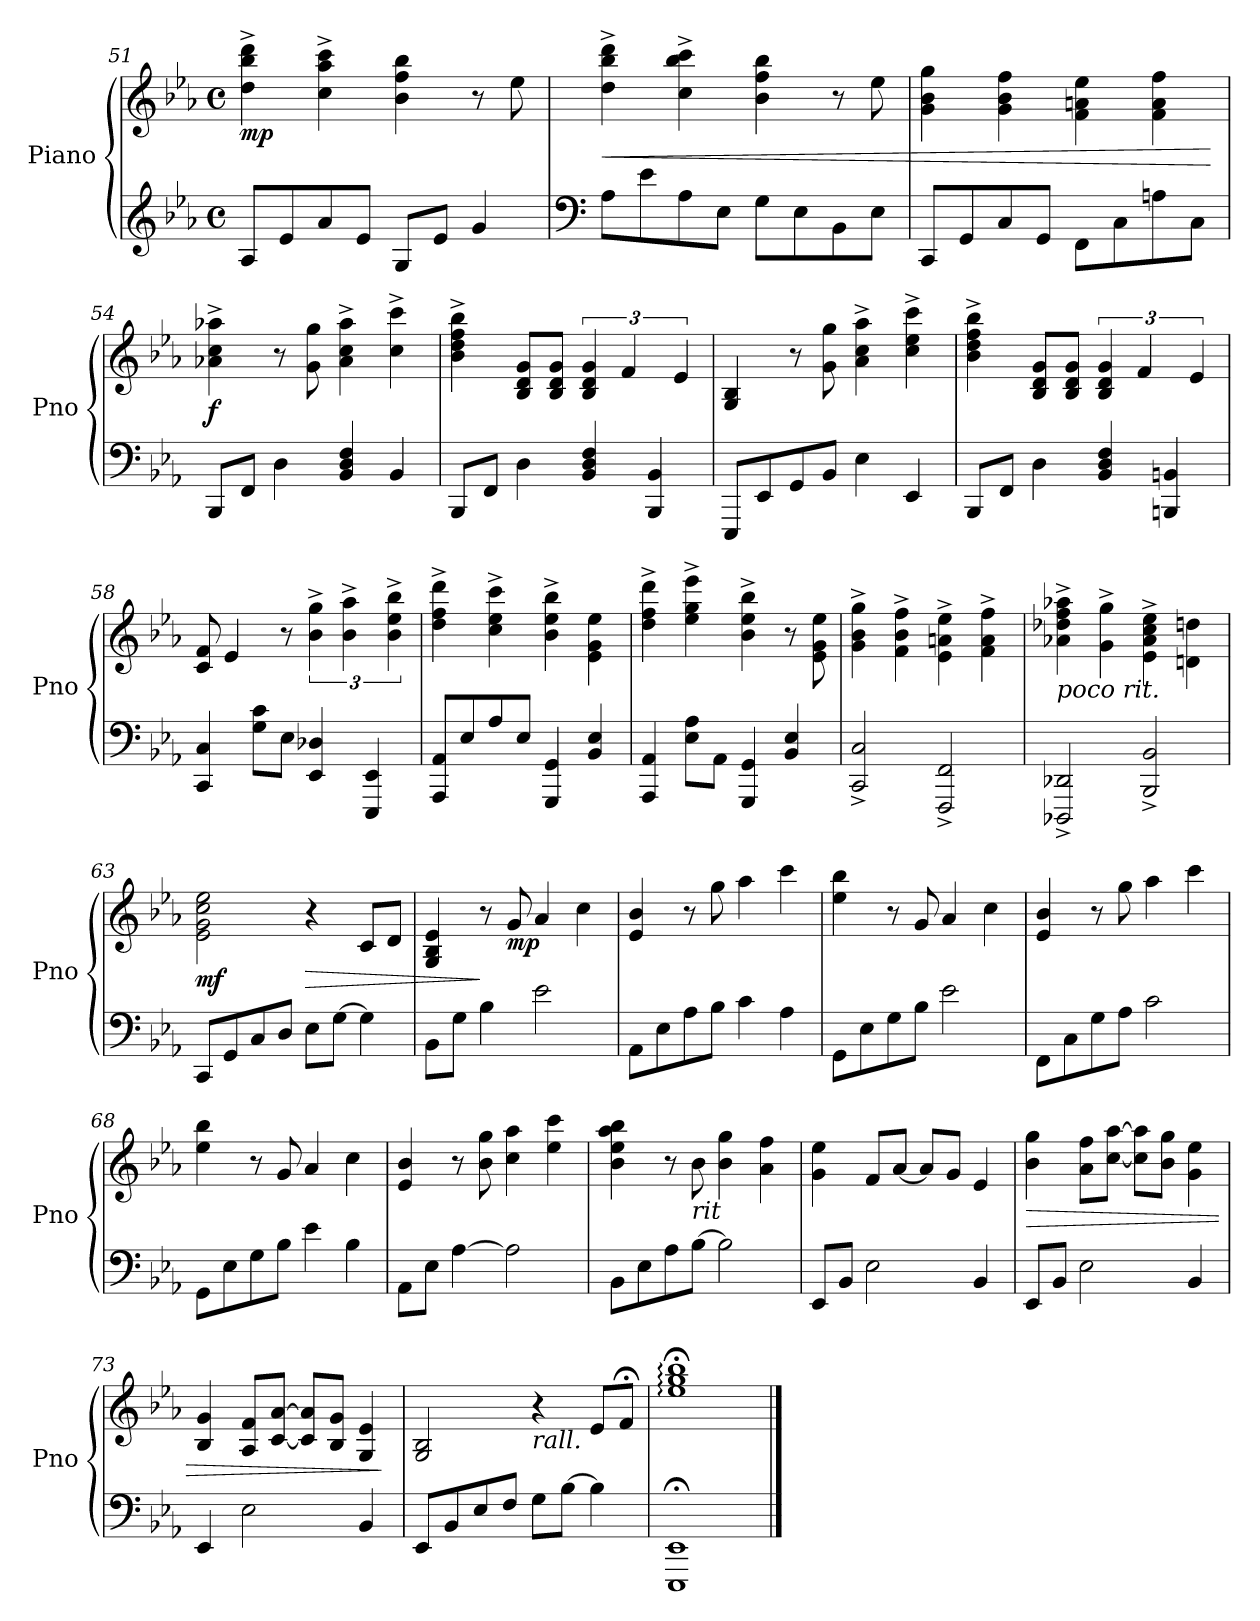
**kern	**kern	**dynam
*part1	*part1	*part1
*staff2	*staff1	*staff1/2
*I"Piano	*	*
*I'Pno	*	*
*clefG2	*clefG2	*
*k[b-e-a-]	*k[b-e-a-]	*
*M4/4	*M4/4	*
*met(c)	*met(c)	*
=51	=51	=51
!	!	!LO:DY:b
8A-/L	4dd\^ 4bb-\^ 4ddd\^	mp
8e-/	.	.
8a-/	4cc\^ 4aa-\^ 4ccc\^	.
8e-/J	.	.
8G/L	4b-\ 4ff\ 4bb-\	.
8e-/J	.	.
4g/	8r	.
.	8ee-\	.
=52	=52	=52
*clefF4	*	*
!	!	!LO:HP:b
8A-\L	4dd\^ 4bb-\^ 4ddd\^	<
8e-\	.	.
8A-\	4cc\^ 4bb-\^ 4ccc\^	.
8E-\J	.	.
8G\L	4b-\ 4ff\ 4bb-\	.
8E-\	.	.
8BB-\	8r	.
8E-\J	8ee-\	.
=53	=53	=53
8CC/L	4g\ 4b-\ 4gg\	.
8GG/	.	.
8C/	4g\ 4b-\ 4ff\	.
8GG/J	.	.
8FF\L	4f\ 4an\ 4ee-\	.
8C\	.	.
8An\	4f\ 4a\ 4ff\	.
8C\J	.	.
.	.	[
!!LO:LB:g=z
=54	=54	=54
!	!	!LO:DY:b
8BBB-/L	4a-X\^ 4cc\^ 4aa-X\^	f
8FF/J	.	.
4D\	8r	.
.	8g\ 8gg\	.
4BB-/ 4D/ 4F/	4a-\^ 4cc\^ 4aa-\^	.
4BB-/	4cc\^ 4ccc\^	.
=55	=55	=55
8BBB-/L	4b-\^ 4dd\^ 4ff\^ 4bb-\^	.
8FF/J	.	.
4D\	8B-/ 8d/ 8g/L	.
.	8B-/ 8d/ 8g/J	.
4BB-/ 4D/ 4F/	6B-/ 6d/ 6g/	.
.	6f/	.
4BBB-/ 4BB-/	.	.
.	6e-/	.
=56	=56	=56
8EEE-/L	4G/ 4B-/	.
8EE-/	.	.
8GG/	8r	.
8BB-/J	8g\ 8gg\	.
4E-\	4a-\^ 4cc\^ 4aa-\^	.
4EE-/	4cc\^ 4ee-\^ 4ccc\^	.
=57	=57	=57
8BBB-/L	4b-\^ 4dd\^ 4ff\^ 4bb-\^	.
8FF/J	.	.
4D\	8B-/ 8d/ 8g/L	.
.	8B-/ 8d/ 8g/J	.
4BB-/ 4D/ 4F/	6B-/ 6d/ 6g/	.
.	6f/	.
4BBBn/ 4BBn/	.	.
.	6e-/	.
!!LO:LB:g=z
=58	=58	=58
4CC/ 4C/	8c/ 8f/	.
.	4e-/	.
8G\ 8c\L	.	.
8E-\J	8r	.
4EE-/ 4D-X/	6b-\^ 6gg\^	.
.	6b-\^ 6aa-\^	.
4EEE-/ 4EE-/	.	.
.	6b-\^ 6ee-\^ 6bb-\^	.
=59	=59	=59
8AAA-/ 8AA-/L	4dd\^ 4ff\^ 4ddd\^	.
8E-/	.	.
8A-/	4cc\^ 4ee-\^ 4ccc\^	.
8E-/J	.	.
4GGG/ 4GG/	4b-\^ 4ee-\^ 4bb-\^	.
4BB-/ 4E-/	4e-\ 4g\ 4ee-\	.
=60	=60	=60
4AAA-/ 4AA-/	4dd\^ 4ff\^ 4ddd\^	.
8E-\ 8A-\L	4ee-\^ 4gg\^ 4eee-\^	.
8AA-\J	.	.
4GGG/ 4GG/	4b-\^ 4ee-\^ 4bb-\^	.
4BB-/ 4E-/	8r	.
.	8e-\ 8g\ 8ee-\	.
=61	=61	=61
2CC/^ 2C/^	4g\^ 4b-\^ 4gg\^	.
.	4f\^ 4b-\^ 4ff\^	.
2FFF/^ 2FF/^	4e-\^ 4an\^ 4ee-\^	.
.	4f\^ 4a\^ 4ff\^	.
!!LO:LB:g=z
=62	=62	=62
!	!LO:TX:b:i:t=poco rit.	!
2DDD-X/^ 2DD-X/^	4a-X\^ 4dd-X\^ 4ff\^ 4aa-X\^	.
.	4g\^ 4gg\^	.
2BBB-/^ 2BB-/^	4e-\^ 4a-\^ 4cc\^ 4ee-\^	.
.	4dn\ 4ddn\	.
=63	=63	=63
!	!	!LO:DY:b
8CC/L	2e-\ 2g\ 2cc\ 2ee-\	mf
8GG/	.	.
8C/	.	.
8D/J	.	.
!	!	!LO:HP:b
8E-\L	4r	>
[8G\J	.	.
4G\]	8c/L	.
.	8d/J	.
=64	=64	=64
8BB-\L	4G/ 4B-/ 4e-/	.
8G\J	.	.
4B-\	8r	]
!	!	!LO:DY:b
.	8g/	mp
2e-\	4a-/	.
.	4cc\	.
=65	=65	=65
8AA-\L	4e-/ 4b-/	.
8E-\	.	.
8A-\	8r	.
8B-\J	8gg\	.
4c\	4aa-\	.
4A-\	4ccc\	.
=66	=66	=66
8GG\L	4ee-\ 4bb-\	.
8E-\	.	.
8G\	8r	.
8B-\J	8g/	.
2e-\	4a-/	.
.	4cc\	.
!!LO:LB:g=z
=67	=67	=67
8FF\L	4e-/ 4b-/	.
8C\	.	.
8G\	8r	.
8A-\J	8gg\	.
2c\	4aa-\	.
.	4ccc\	.
=68	=68	=68
8GG\L	4ee-\ 4bb-\	.
8E-\	.	.
8G\	8r	.
8B-\J	8g/	.
4e-\	4a-/	.
4B-\	4cc\	.
=69	=69	=69
8AA-\L	4e-/ 4b-/	.
8E-\J	.	.
[4A-\	8r	.
.	8b-\ 8gg\	.
2A-\]	4cc\ 4aa-\	.
.	4ee-\ 4ccc\	.
=70	=70	=70
8BB-\L	4b-\ 4ee-\ 4aa-\ 4bb-\	.
8E-\	.	.
8A-\	8r	.
!	!LO:TX:b:i:t=rit	!
[8B-\J	8b-\	.
2B-\]	4b-\ 4gg\	.
.	4a-\ 4ff\	.
=71	=71	=71
8EE-/L	4g\ 4ee-\	.
8BB-/J	.	.
2E-\	8f/L	.
.	[8a-/J	.
.	8a-/L]	.
.	8g/J	.
4BB-/	4e-/	.
!!LO:LB:g=z
=72	=72	=72
!	!	!LO:HP:b
8EE-/L	4b-\ 4gg\	>
8BB-/J	.	.
2E-\	8a-\ 8ff\L	.
.	[8cc\ [8aa-\J	.
.	8cc\] 8aa-\]L	.
.	8b-\ 8gg\J	.
4BB-/	4g\ 4ee-\	.
=73	=73	=73
4EE-/	4B-/ 4g/	.
2E-\	8A-/ 8f/L	.
.	[8c/ [8a-/J	.
.	8c/] 8a-/]L	.
.	8B-/ 8g/J	.
4BB-/	4G/ 4e-/	.
.	.	]
=74	=74	=74
8EE-/L	2G/ 2B-/	.
8BB-/	.	.
8E-/	.	.
8F/J	.	.
!	!LO:TX:b:i:t=rall.	!
8G\L	4r	.
[8B-\J	.	.
4B-\]	8e-/L	.
.	8f;</J	.
=75	=75	=75
1EEE-; 1EE-;	1ee-:;< 1gg:;< 1bb-:;<	.
==	==	==
*-	*-	*-
